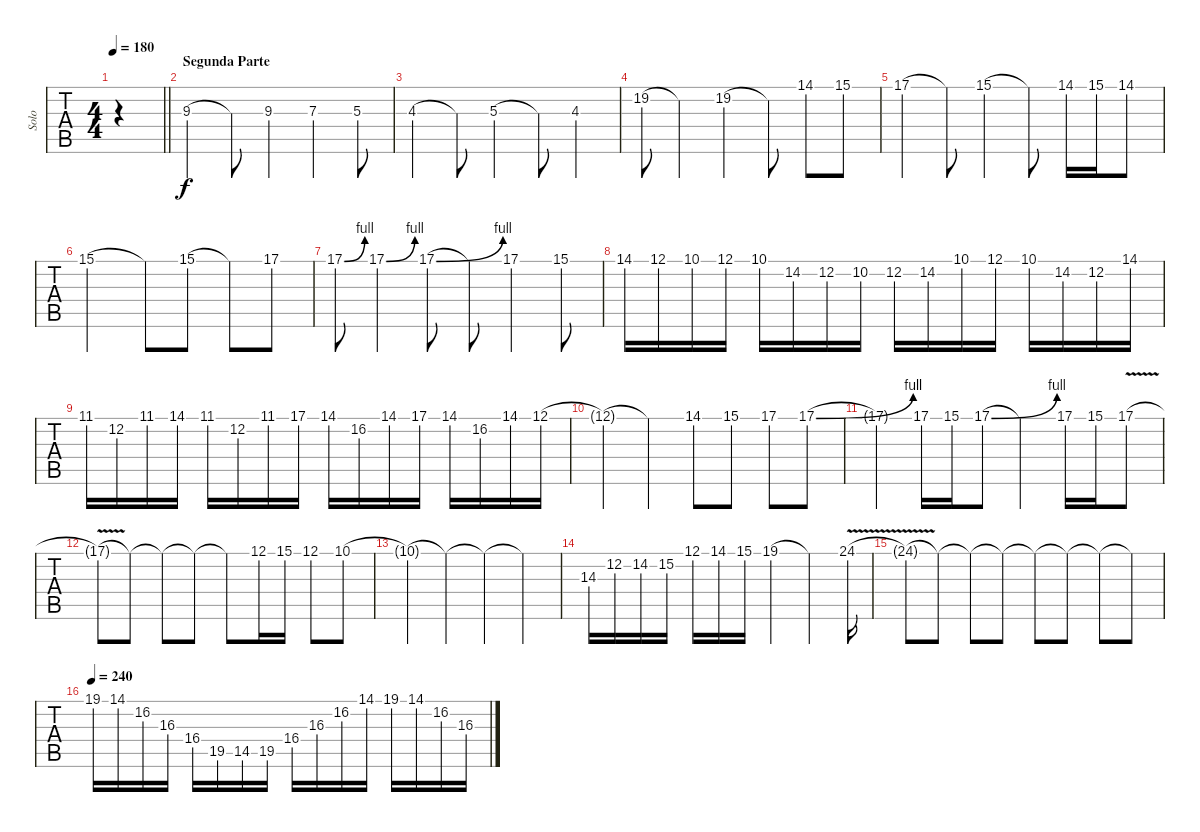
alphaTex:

\track ("Solo" "Solo") {instrument distortionguitar}
\staff {tabs}
\tuning (E4 B3 G3 D3 A2 E2) {hide}
\ts (4 4)
\tempo 180
\clef g2
\barLineRight lightlight
\ks c
|
\section ("" "Segunda Parte")
9.3.4 9.3{t}.8 9.3.4 7.3.4 5.3.8 |
4.3.4 4.3{t}.8 5.3.4 5.3{t}.8 4.3.4 |
19.2.8 19.2{t}.4 19.2.4 19.2{t}.8 14.1.8 15.1.8 |
17.1.4 17.1{t}.8 15.1.4 15.1{t}.8 14.1.16 15.1.16 14.1.8 |
15.1.2 15.1{t}.8 15.1.8 15.1{t}.8 17.1.8 |
17.1{be (bend 0 0 60 4)}.8 17.1{be (bend 0 0 60 4)}.4 17.1{be (bend 0 0 60 4)}.8 17.1{t}.8 17.1.4 15.1.8 |
14.1.16 12.1.16 10.1.16 12.1.16 10.1.16 14.2.16 12.2.16 10.2.16 12.2.16 14.2.16 10.1.16 12.1.16 10.1.16 14.2.16 12.2.16 14.1.16 |
11.1.16 12.2.16 11.1.16 14.1.16 11.1.16 12.2.16 11.1.16 17.1.16 14.1.16 16.2.16 14.1.16 17.1.16 14.1.16 16.2.16 14.1.16 12.1.16 |
12.1{t}.4 12.1{t}.4 14.1.8 15.1.8 17.1.8 17.1{be (bend 0 0 60 4)}.8 |
17.1{t}.4 17.1.16 15.1.16 17.1{be (bend 0 0 60 4)}.8 17.1{t}.4 17.1.16 15.1.16 17.1{v}.8 |
17.1{t}.8 17.1{t}.8 17.1{t}.8 17.1{t}.8 17.1{t}.8 12.1.16 15.1.16 12.1.8 10.1.8 |
10.1{t}.4 10.1{t}.4 10.1{t}.4 10.1{t}.4 |
14.3.16 12.2.16 14.2.16 15.2.16 12.1.16 14.1.16 15.1.16 19.1.4 19.1{t}.4 24.1{v}.16 |
24.1{t}.8 24.1{t}.8 24.1{t}.8 24.1{t}.8 24.1{t}.8 24.1{t}.8 24.1{t}.8 24.1{t}.8 |
\tempo 240
19.1.16 14.1.16 16.2.16 16.3.16 16.4.16 19.5.16 14.5.16 19.5.16 16.4.16 16.3.16 16.2.16 14.1.16 19.1.16 14.1.16 16.2.16 16.3.16
